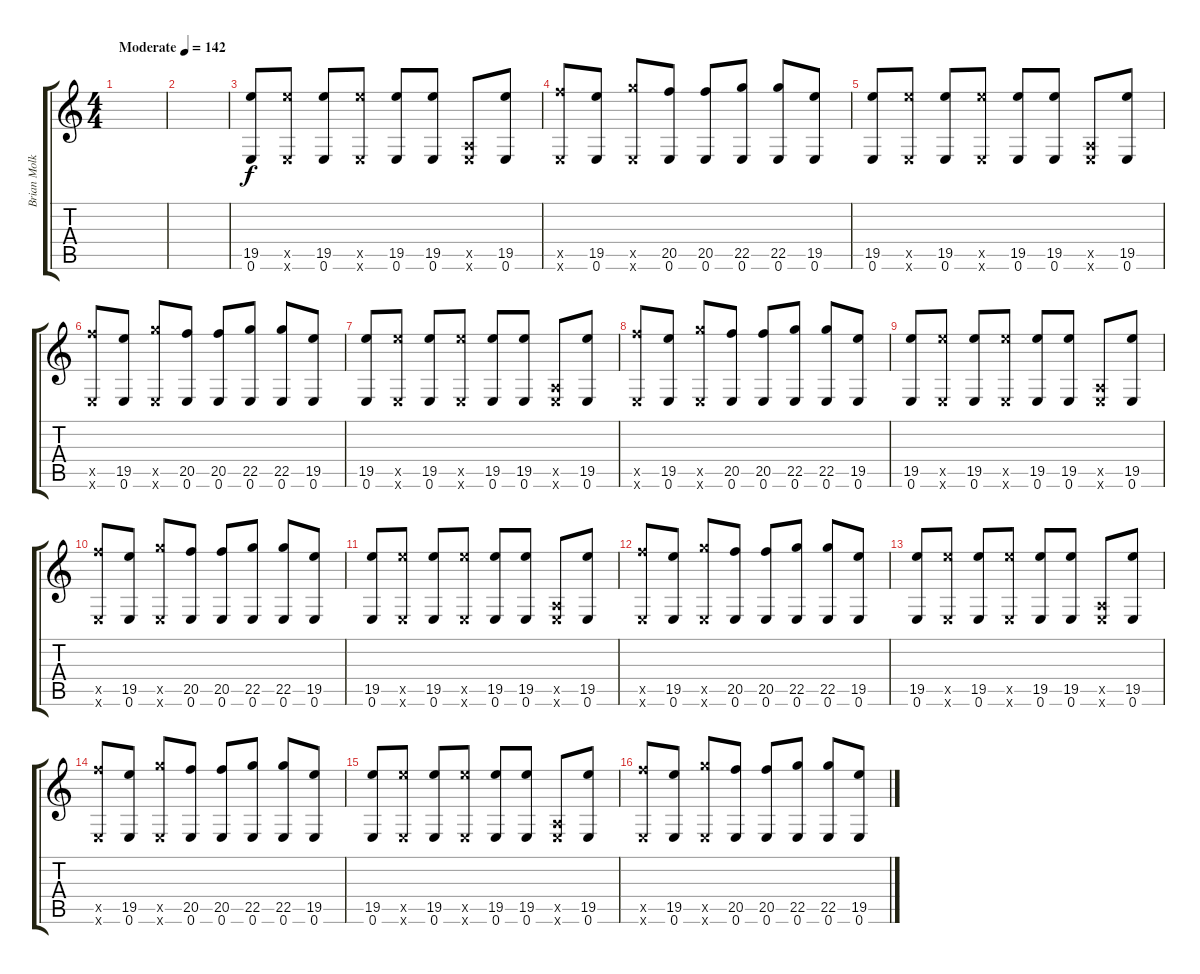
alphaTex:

\track ("Brian Molko lead guitar" "Brian Molk") {instrument overdrivenguitar}
\staff {score tabs}
\tuning (E4 B3 G3 D3 A2 E2) {hide}
\ts (4 4)
\tempo (142 "Moderate")
\clef g2
\ks c
|
|
(19.5 0.6).8 (19.5{x} 0.6{x}).8 (19.5 0.6).8 (19.5{x} 0.6{x}).8 (19.5 0.6).8 (19.5 0.6).8 (0.5{x} 0.6{x}).8 (19.5 0.6).8 |
(20.5{x} 0.6{x}).8 (19.5 0.6).8 (22.5{x} 0.6{x}).8 (20.5 0.6).8 (20.5 0.6).8 (22.5 0.6).8 (22.5 0.6).8 (19.5 0.6).8 |
(19.5 0.6).8 (19.5{x} 0.6{x}).8 (19.5 0.6).8 (19.5{x} 0.6{x}).8 (19.5 0.6).8 (19.5 0.6).8 (0.5{x} 0.6{x}).8 (19.5 0.6).8 |
(20.5{x} 0.6{x}).8 (19.5 0.6).8 (22.5{x} 0.6{x}).8 (20.5 0.6).8 (20.5 0.6).8 (22.5 0.6).8 (22.5 0.6).8 (19.5 0.6).8 |
(19.5 0.6).8 (19.5{x} 0.6{x}).8 (19.5 0.6).8 (19.5{x} 0.6{x}).8 (19.5 0.6).8 (19.5 0.6).8 (0.5{x} 0.6{x}).8 (19.5 0.6).8 |
(20.5{x} 0.6{x}).8 (19.5 0.6).8 (22.5{x} 0.6{x}).8 (20.5 0.6).8 (20.5 0.6).8 (22.5 0.6).8 (22.5 0.6).8 (19.5 0.6).8 |
(19.5 0.6).8 (19.5{x} 0.6{x}).8 (19.5 0.6).8 (19.5{x} 0.6{x}).8 (19.5 0.6).8 (19.5 0.6).8 (0.5{x} 0.6{x}).8 (19.5 0.6).8 |
(20.5{x} 0.6{x}).8 (19.5 0.6).8 (22.5{x} 0.6{x}).8 (20.5 0.6).8 (20.5 0.6).8 (22.5 0.6).8 (22.5 0.6).8 (19.5 0.6).8 |
(19.5 0.6).8 (19.5{x} 0.6{x}).8 (19.5 0.6).8 (19.5{x} 0.6{x}).8 (19.5 0.6).8 (19.5 0.6).8 (0.5{x} 0.6{x}).8 (19.5 0.6).8 |
(20.5{x} 0.6{x}).8 (19.5 0.6).8 (22.5{x} 0.6{x}).8 (20.5 0.6).8 (20.5 0.6).8 (22.5 0.6).8 (22.5 0.6).8 (19.5 0.6).8 |
(19.5 0.6).8 (19.5{x} 0.6{x}).8 (19.5 0.6).8 (19.5{x} 0.6{x}).8 (19.5 0.6).8 (19.5 0.6).8 (0.5{x} 0.6{x}).8 (19.5 0.6).8 |
(20.5{x} 0.6{x}).8 (19.5 0.6).8 (22.5{x} 0.6{x}).8 (20.5 0.6).8 (20.5 0.6).8 (22.5 0.6).8 (22.5 0.6).8 (19.5 0.6).8 |
(19.5 0.6).8 (19.5{x} 0.6{x}).8 (19.5 0.6).8 (19.5{x} 0.6{x}).8 (19.5 0.6).8 (19.5 0.6).8 (0.5{x} 0.6{x}).8 (19.5 0.6).8 |
(20.5{x} 0.6{x}).8 (19.5 0.6).8 (22.5{x} 0.6{x}).8 (20.5 0.6).8 (20.5 0.6).8 (22.5 0.6).8 (22.5 0.6).8 (19.5 0.6).8
